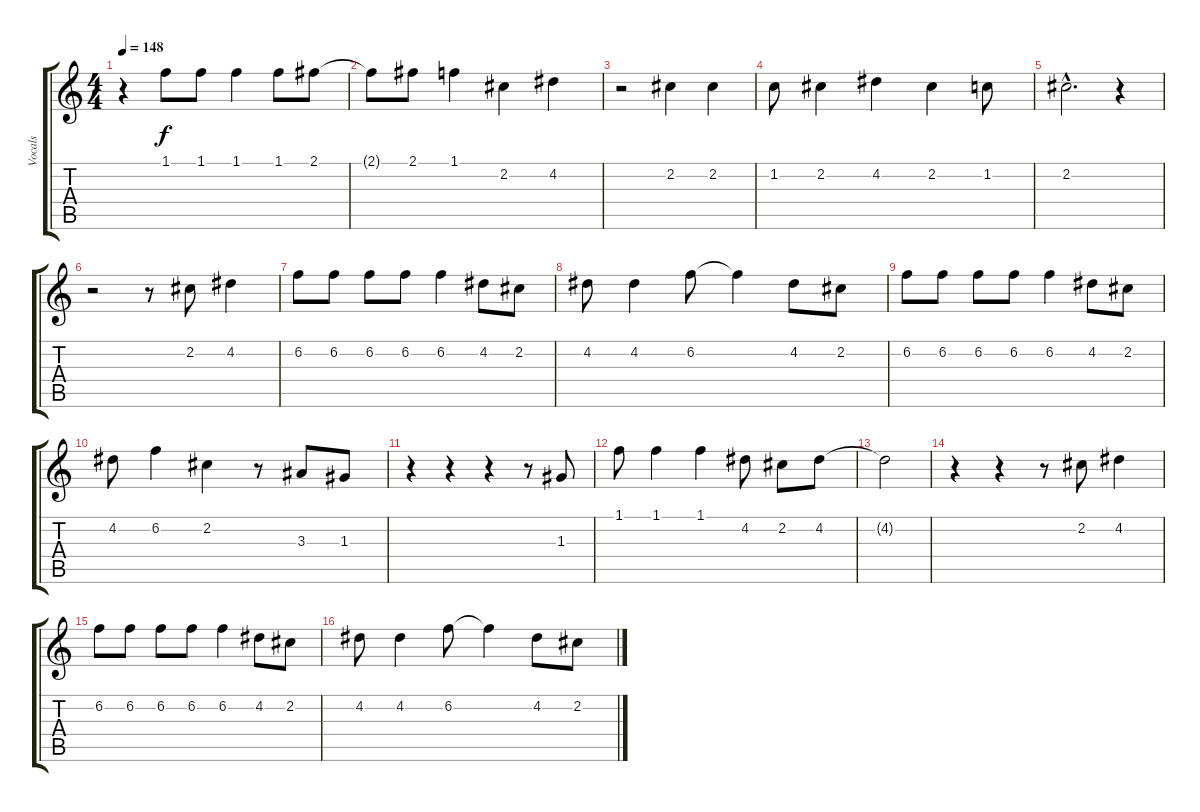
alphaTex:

\track ("Vocals" "Vocals") {instrument acousticguitarnylon}
\staff {score tabs}
\tuning (E4 B3 G3 D3 A2 E2) {hide}
\ts (4 4)
\tempo 148
\clef g2
\ks c
r.4{dy f} 1.1.8 1.1.8 1.1.4 1.1.8 2.1.8 |
2.1{t}.8 2.1.8 1.1.4 2.2.4 4.2.4 |
r.2 2.2.4 2.2.4 |
1.2.8 2.2.4 4.2.4 2.2.4 1.2.8 |
2.2{hac}.2{d} r.4 |
r.2 r.8 2.2.8 4.2.4 |
6.2.8 6.2.8 6.2.8 6.2.8 6.2.4 4.2.8 2.2.8 |
4.2.8 4.2.4 6.2.8 6.2{t}.4 4.2.8 2.2.8 |
6.2.8 6.2.8 6.2.8 6.2.8 6.2.4 4.2.8 2.2.8 |
4.2.8 6.2.4 2.2.4 r.8 3.3.8 1.3.8 |
r.4 r.4 r.4 r.8 1.3.8 |
1.1.8 1.1.4 1.1.4 4.2.8 2.2.8 4.2.8 |
4.2{t}.2 |
r.4 r.4 r.8 2.2.8 4.2.4 |
6.2.8 6.2.8 6.2.8 6.2.8 6.2.4 4.2.8 2.2.8 |
4.2.8 4.2.4 6.2.8 6.2{t}.4 4.2.8 2.2.8
